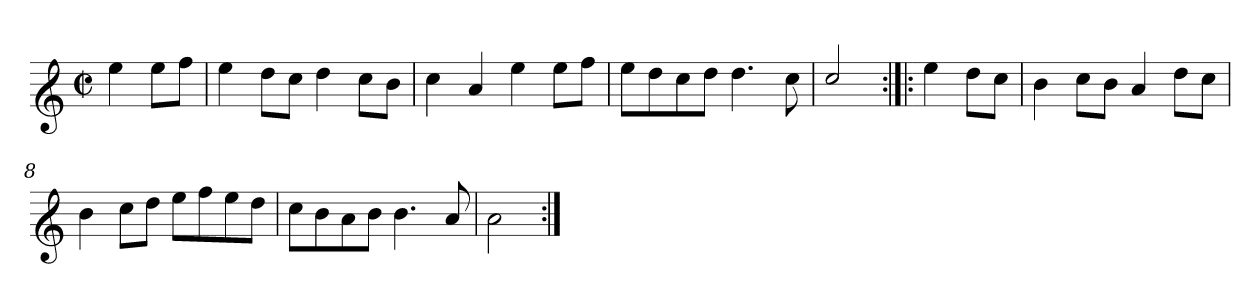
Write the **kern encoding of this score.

**kern
*part1
*staff1
*clefG1
*k[]
*M2/2
*met(c|)
=1
4gg\
8gg\L
8aa\J
=2
4gg\
8ff\L
8ee\J
4ff\
8ee\L
8dd\J
=3
4ee\
4cc/
4gg\
8gg\L
8aa\J
=4
8gg\L
8ff\
8ee\
8ff\J
4.ff\
8ee\
=5
2ee/
=6:|!|:
4gg\
8ff\L
8ee\J
=7
4dd\
8ee\L
8dd\J
4cc/
8ff\L
8ee\J
!!LO:LB:g=z
=8
4dd\
8ee\L
8ff\J
8gg\L
8aa\
8gg\
8ff\J
=9
8ee\L
8dd\
8cc\
8dd\J
4.dd\
8cc/
=10
2cc\
=:|!
*-
